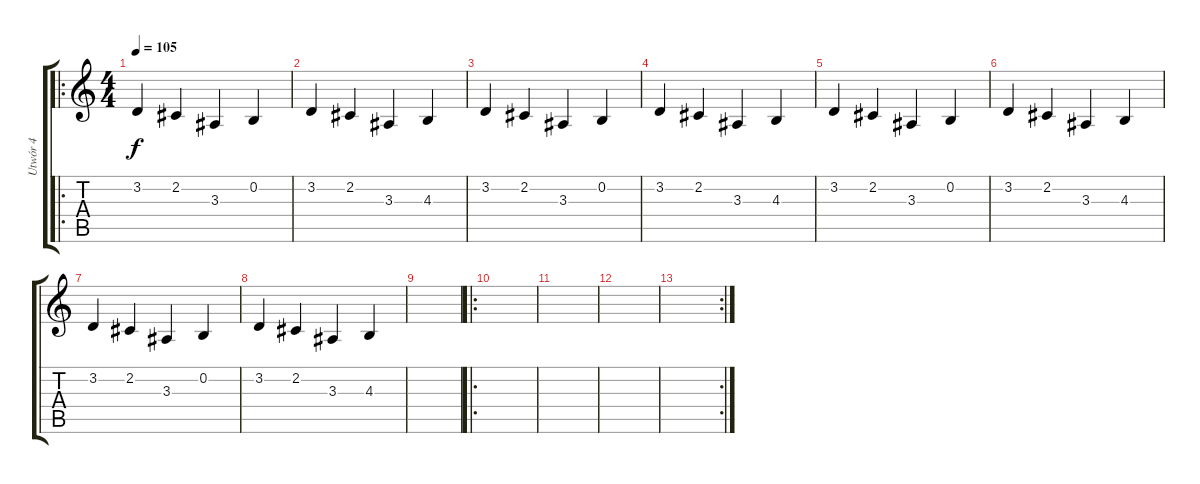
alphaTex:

\track ("Utwór 4" "Utwór 4") {instrument fx7echoes}
\staff {score tabs}
\tuning (E4 B3 G3 D3 A2 E2) {hide}
\ro
\ts (4 4)
\tempo 105
\clef g2
\ks c
3.2.4{dy f} 2.2.4 3.3.4 0.2.4 |
3.2.4 2.2.4 3.3.4 4.3.4 |
3.2.4 2.2.4 3.3.4 0.2.4 |
3.2.4 2.2.4 3.3.4 4.3.4 |
3.2.4 2.2.4 3.3.4 0.2.4 |
3.2.4 2.2.4 3.3.4 4.3.4 |
3.2.4 2.2.4 3.3.4 0.2.4 |
3.2.4 2.2.4 3.3.4 4.3.4 |
|
\ro
|
|
|
\rc 2
